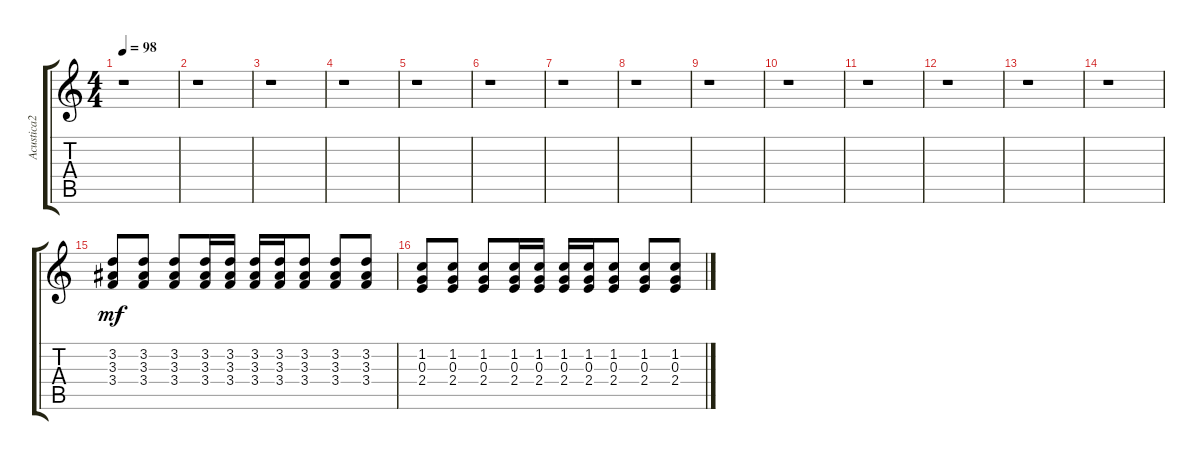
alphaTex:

\track ("Acustica2" "Acustica2") {instrument acousticguitarsteel}
\staff {score tabs}
\tuning (E4 B3 G3 D3 A2 E2) {hide}
\ts (4 4)
\tempo 98
\clef g2
\ks c
r.1{dy f} |
r.1 |
r.1 |
r.1 |
r.1 |
r.1 |
r.1 |
r.1 |
r.1 |
r.1 |
r.1 |
r.1 |
r.1 |
r.1 |
(3.2 3.3 3.4).8{dy mf} (3.2 3.3 3.4).8 (3.2 3.3 3.4).8 (3.2 3.3 3.4).16 (3.2 3.3 3.4).16 (3.2 3.3 3.4).16 (3.2 3.3 3.4).16 (3.2 3.3 3.4).8 (3.2 3.3 3.4).8 (3.2 3.3 3.4).8 |
(1.2 0.3 2.4).8 (1.2 0.3 2.4).8 (1.2 0.3 2.4).8 (1.2 0.3 2.4).16 (1.2 0.3 2.4).16 (1.2 0.3 2.4).16 (1.2 0.3 2.4).16 (1.2 0.3 2.4).8 (1.2 0.3 2.4).8 (1.2 0.3 2.4).8
